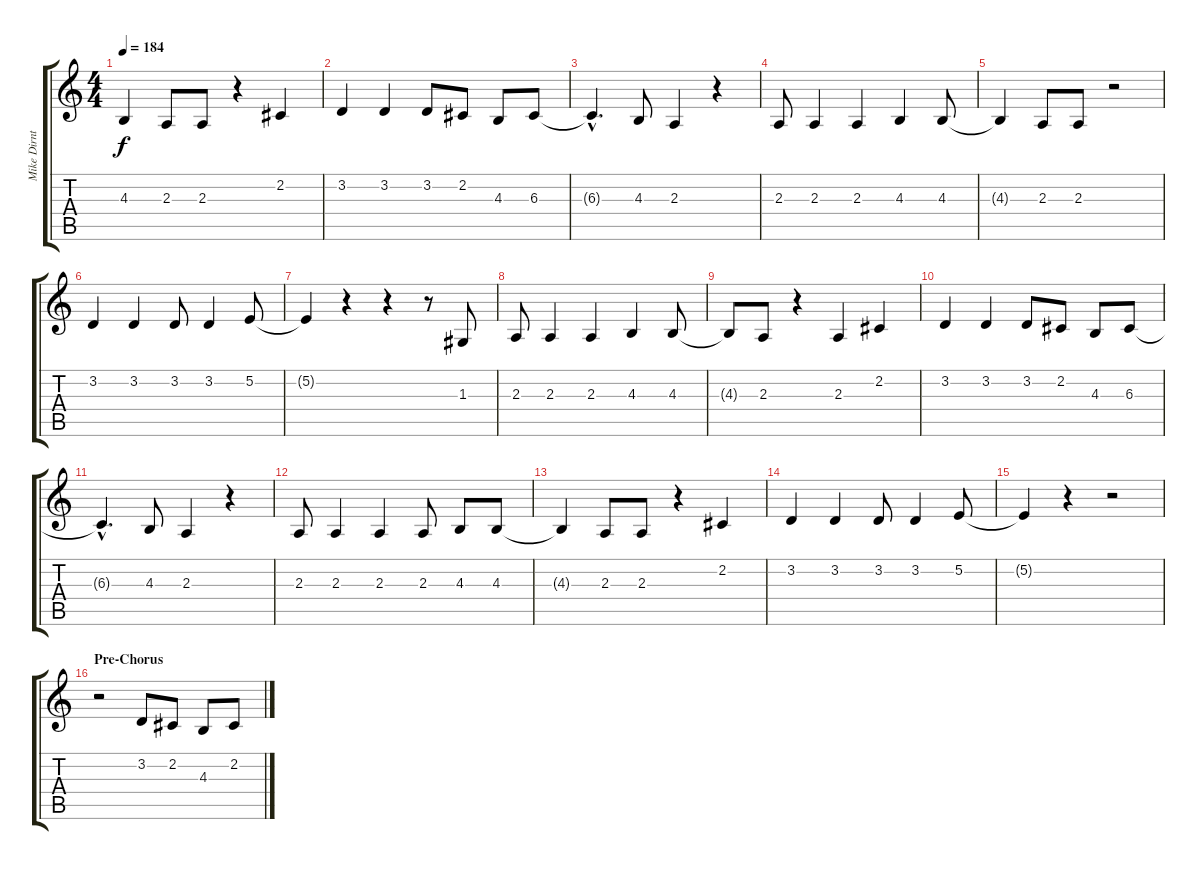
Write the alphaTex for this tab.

\track ("Mike Dirnt (Back Vocals)" "Mike Dirnt") {instrument tenorsax}
\staff {score tabs}
\tuning (E4 B3 G3 D3 A2 E2) {hide}
\ts (4 4)
\tempo 184
\clef g2
\ks c
4.3{t}.4{dy f} 2.3.8 2.3.8 r.4 2.2.4 |
3.2.4 3.2.4 3.2.8 2.2.8 4.3.8 6.3.8 |
6.3{hac t}.4{d} 4.3.8 2.3.4 r.4 |
2.3.8 2.3.4 2.3.4 4.3.4 4.3.8 |
4.3{t}.4 2.3.8 2.3.8 r.2 |
3.2.4 3.2.4 3.2.8 3.2.4 5.2.8 |
5.2{t}.4 r.4 r.4 r.8 1.3.8 |
2.3.8 2.3.4 2.3.4 4.3.4 4.3.8 |
4.3{t}.8 2.3.8 r.4 2.3.4 2.2.4 |
3.2.4 3.2.4 3.2.8 2.2.8 4.3.8 6.3.8 |
6.3{hac t}.4{d} 4.3.8 2.3.4 r.4 |
2.3.8 2.3.4 2.3.4 2.3.8 4.3.8 4.3.8 |
4.3{t}.4 2.3.8 2.3.8 r.4 2.2.4 |
3.2.4 3.2.4 3.2.8 3.2.4 5.2.8 |
5.2{t}.4 r.4 r.2 |
\section ("" "Pre-Chorus")
r.2 3.2.8 2.2.8 4.3.8 2.2.8
